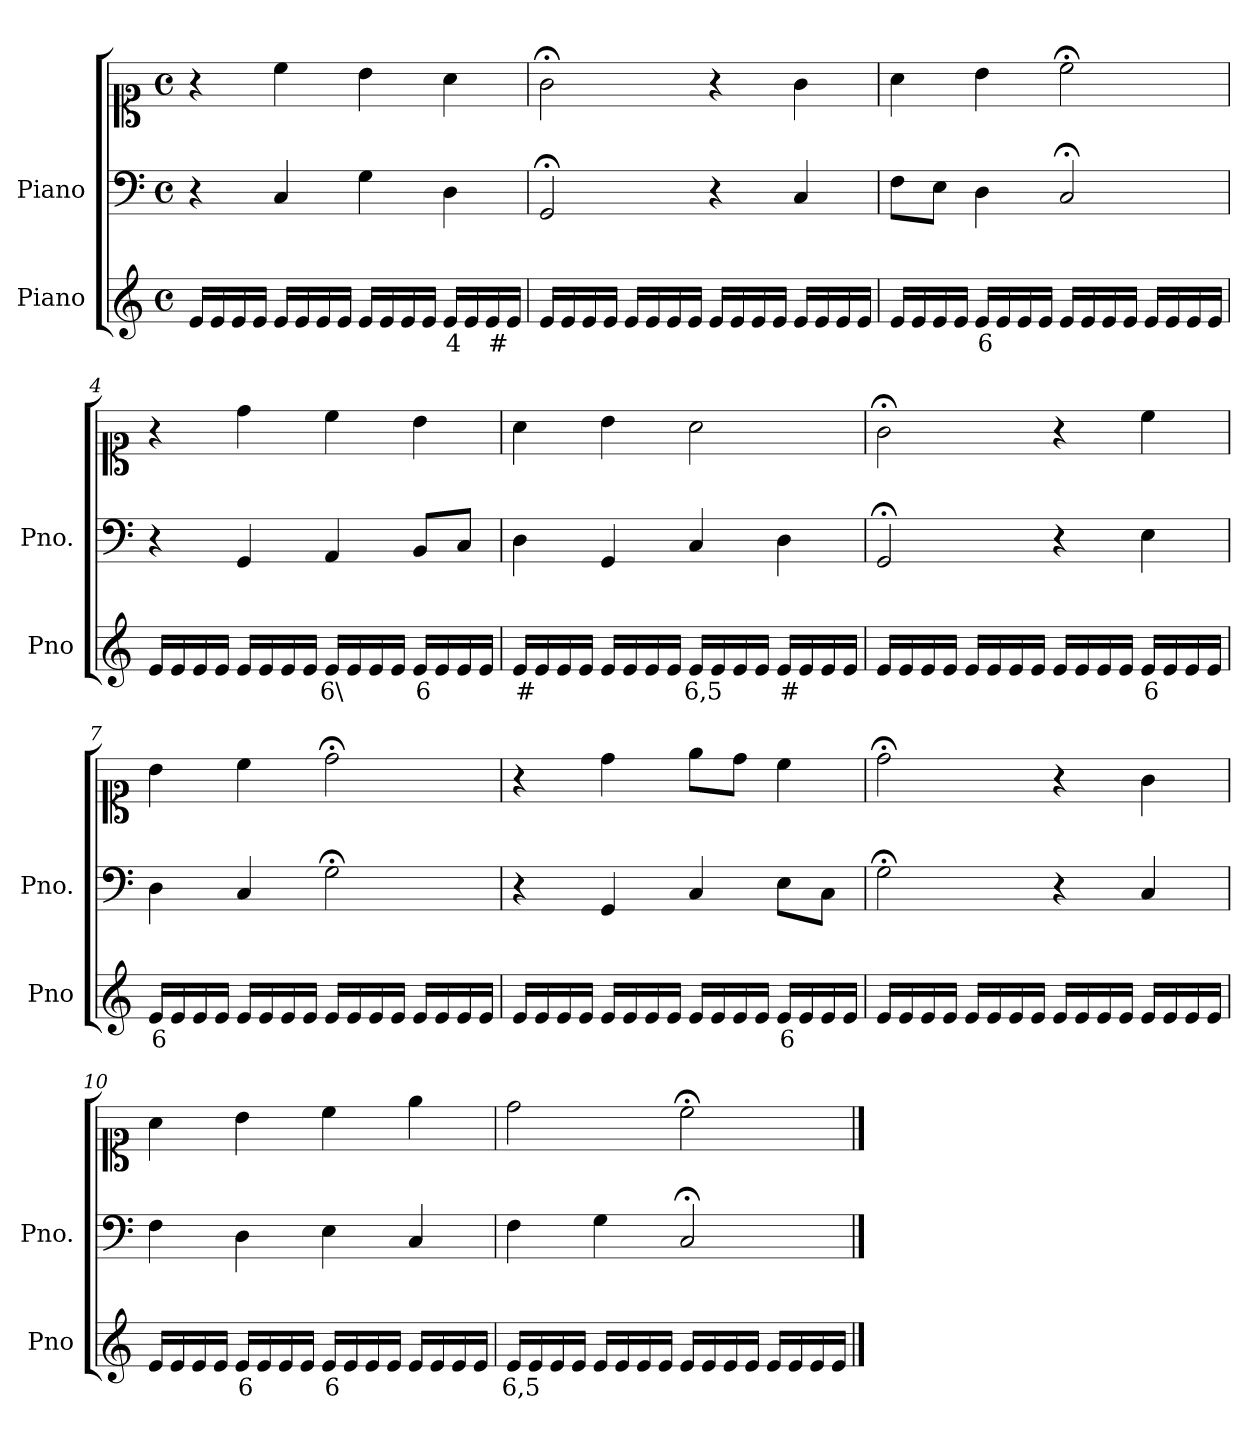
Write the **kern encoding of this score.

**kern	**text	**kern	**kern
*part2	*part2	*part1	*part1
*staff3	*staff3	*staff2	*staff1
*I"Piano	*	*I"Piano	*
*I'Pno	*	*I'Pno.	*
*clefG2	*	*clefF4	*clefC1
*k[]	*	*k[]	*k[]
*M4/4	*	*M4/4	*M4/4
*met(c)	*	*met(c)	*met(c)
=1	=1	=1	=1
16e/LL	.	4r	4r
16e/	.	.	.
16e/	.	.	.
16e/JJ	.	.	.
16e/LL	.	4C/	4cc\
16e/	.	.	.
16e/	.	.	.
16e/JJ	.	.	.
16e/LL	.	4G\	4b\
16e/	.	.	.
16e/	.	.	.
16e/JJ	.	.	.
!	!LO:LY:b	!	!
16e/LL	4	4D\	4a\
16e/	.	.	.
!	!LO:LY:b	!	!
16e/	#	.	.
16e/JJ	.	.	.
=2	=2	=2	=2
16e/LL	.	2GG;</	2g;<\
16e/	.	.	.
16e/	.	.	.
16e/JJ	.	.	.
16e/LL	.	.	.
16e/	.	.	.
16e/	.	.	.
16e/JJ	.	.	.
16e/LL	.	4r	4r
16e/	.	.	.
16e/	.	.	.
16e/JJ	.	.	.
16e/LL	.	4C/	4g\
16e/	.	.	.
16e/	.	.	.
16e/JJ	.	.	.
=3	=3	=3	=3
16e/LL	.	8F\L	4a\
16e/	.	.	.
!	!LO:LY:b	!	!
16e/	_	8E\J	.
16e/JJ	.	.	.
!	!LO:LY:b	!	!
16e/LL	6	4D\	4b\
16e/	.	.	.
16e/	.	.	.
16e/JJ	.	.	.
16e/LL	.	2C;</	2cc;<\
16e/	.	.	.
16e/	.	.	.
16e/JJ	.	.	.
16e/LL	.	.	.
16e/	.	.	.
16e/	.	.	.
16e/JJ	.	.	.
=4	=4	=4	=4
16e/LL	.	4r	4r
16e/	.	.	.
16e/	.	.	.
16e/JJ	.	.	.
16e/LL	.	4GG/	4dd\
16e/	.	.	.
16e/	.	.	.
16e/JJ	.	.	.
!	!LO:LY:b	!	!
16e/LL	6\	4AA/	4cc\
16e/	.	.	.
16e/	.	.	.
16e/JJ	.	.	.
!	!LO:LY:b	!	!
16e/LL	6	8BB/L	4b\
16e/	.	.	.
!	!LO:LY:b	!	!
16e/	_	8C/J	.
16e/JJ	.	.	.
=5	=5	=5	=5
!	!LO:LY:b	!	!
16e/LL	#	4D\	4a\
16e/	.	.	.
16e/	.	.	.
16e/JJ	.	.	.
16e/LL	.	4GG/	4b\
16e/	.	.	.
16e/	.	.	.
16e/JJ	.	.	.
!	!LO:LY:b	!	!
16e/LL	6,5	4C/	2a\
16e/	.	.	.
16e/	.	.	.
16e/JJ	.	.	.
!	!LO:LY:b	!	!
16e/LL	#	4D\	.
16e/	.	.	.
16e/	.	.	.
16e/JJ	.	.	.
=6	=6	=6	=6
16e/LL	.	2GG;</	2g;<\
16e/	.	.	.
16e/	.	.	.
16e/JJ	.	.	.
16e/LL	.	.	.
16e/	.	.	.
16e/	.	.	.
16e/JJ	.	.	.
16e/LL	.	4r	4r
16e/	.	.	.
16e/	.	.	.
16e/JJ	.	.	.
!	!LO:LY:b	!	!
16e/LL	6	4E\	4cc\
16e/	.	.	.
16e/	.	.	.
16e/JJ	.	.	.
=7	=7	=7	=7
!	!LO:LY:b	!	!
16e/LL	6	4D\	4b\
16e/	.	.	.
16e/	.	.	.
16e/JJ	.	.	.
16e/LL	.	4C/	4cc\
16e/	.	.	.
16e/	.	.	.
16e/JJ	.	.	.
16e/LL	.	2G;<\	2dd;<\
16e/	.	.	.
16e/	.	.	.
16e/JJ	.	.	.
16e/LL	.	.	.
16e/	.	.	.
16e/	.	.	.
16e/JJ	.	.	.
=8	=8	=8	=8
16e/LL	.	4r	4r
16e/	.	.	.
16e/	.	.	.
16e/JJ	.	.	.
16e/LL	.	4GG/	4dd\
16e/	.	.	.
16e/	.	.	.
16e/JJ	.	.	.
16e/LL	.	4C/	8ee\L
16e/	.	.	.
16e/	.	.	8dd\J
16e/JJ	.	.	.
!	!LO:LY:b	!	!
16e/LL	6	8E\L	4cc\
16e/	.	.	.
!	!LO:LY:b	!	!
16e/	_	8C\J	.
16e/JJ	.	.	.
=9	=9	=9	=9
16e/LL	.	2G;<\	2dd;<\
16e/	.	.	.
16e/	.	.	.
16e/JJ	.	.	.
16e/LL	.	.	.
16e/	.	.	.
16e/	.	.	.
16e/JJ	.	.	.
16e/LL	.	4r	4r
16e/	.	.	.
16e/	.	.	.
16e/JJ	.	.	.
16e/LL	.	4C/	4g\
16e/	.	.	.
16e/	.	.	.
16e/JJ	.	.	.
=10	=10	=10	=10
16e/LL	.	4F\	4a\
16e/	.	.	.
16e/	.	.	.
16e/JJ	.	.	.
!	!LO:LY:b	!	!
16e/LL	6	4D\	4b\
16e/	.	.	.
16e/	.	.	.
16e/JJ	.	.	.
!	!LO:LY:b	!	!
16e/LL	6	4E\	4cc\
16e/	.	.	.
16e/	.	.	.
16e/JJ	.	.	.
16e/LL	.	4C/	4ee\
16e/	.	.	.
16e/	.	.	.
16e/JJ	.	.	.
=11	=11	=11	=11
!	!LO:LY:b	!	!
16e/LL	6,5	4F\	2dd\
16e/	.	.	.
16e/	.	.	.
16e/JJ	.	.	.
16e/LL	.	4G\	.
16e/	.	.	.
16e/	.	.	.
16e/JJ	.	.	.
16e/LL	.	2C;</	2cc;<\
16e/	.	.	.
16e/	.	.	.
16e/JJ	.	.	.
16e/LL	.	.	.
16e/	.	.	.
16e/	.	.	.
16e/JJ	.	.	.
==	==	==	==
*-	*-	*-	*-
